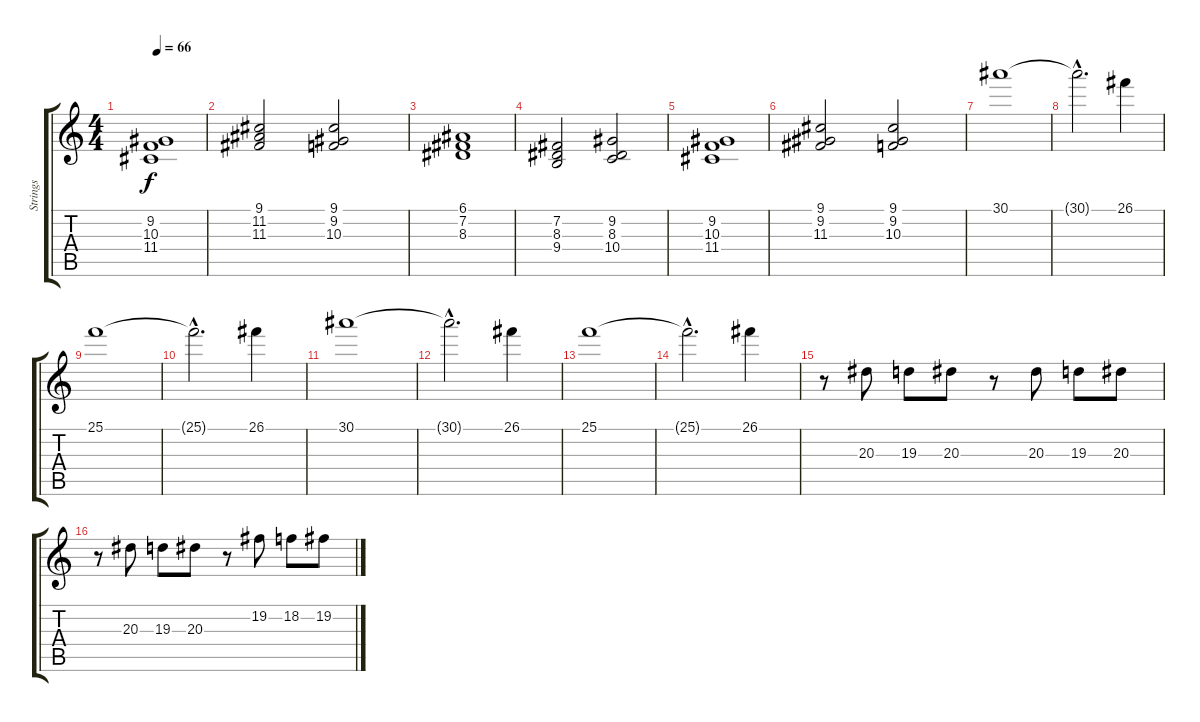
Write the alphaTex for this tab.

\track ("Strings" "Strings") {instrument synthstrings1}
\staff {score tabs}
\tuning (E4 B3 G3 D3 A2 E2) {hide}
\ts (4 4)
\tempo 66
\clef g2
\ks c
(9.2 10.3 11.4).1{dy f} |
(9.1 11.2 11.3).2 (9.1 9.2 10.3).2 |
(6.1 7.2 8.3).1 |
(7.2 8.3 9.4).2 (9.2 8.3 10.4).2 |
(9.2 10.3 11.4).1 |
(9.1 9.2 11.3).2 (9.1 9.2 10.3).2 |
30.1.1 |
30.1{hac t}.2{d} 26.1.4 |
25.1.1 |
25.1{hac t}.2{d} 26.1.4 |
30.1.1 |
30.1{hac t}.2{d} 26.1.4 |
25.1.1 |
25.1{hac t}.2{d} 26.1.4 |
r.8 20.3.8 19.3.8 20.3.8 r.8 20.3.8 19.3.8 20.3.8 |
r.8 20.3.8 19.3.8 20.3.8 r.8 19.2.8 18.2.8 19.2.8
